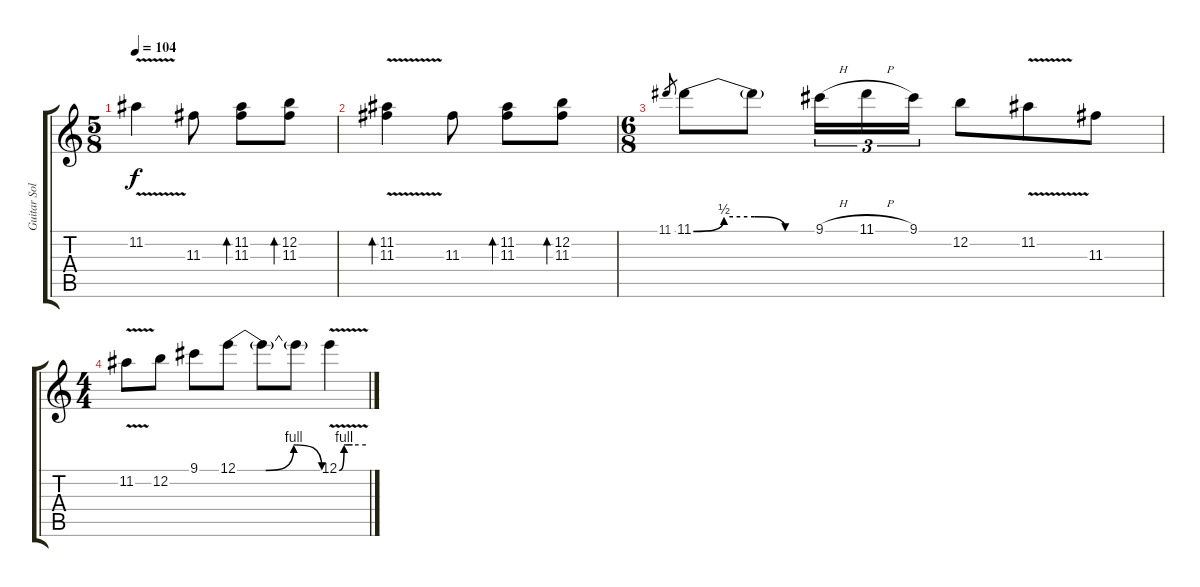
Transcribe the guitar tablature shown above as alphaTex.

\track ("Guitar Solo" "Guitar Sol") {instrument overdrivenguitar}
\staff {score tabs}
\tuning (E4 B3 G3 D3 A2 E2) {hide}
\ts (5 8)
\tempo 104
\clef g2
\ks c
11.2{v}.4{dy f} 11.3.8 (11.2 11.3).8{bd 30} (12.2 11.3).8{bd 30} |
(11.2{v} 11.3{v}).4{bd 30} 11.3.8 (11.2 11.3).8{bd 30} (12.2 11.3).8{bd 30} |
\ts (6 8)
11.1.8{gr} 11.1{be (custom 0 0 15 2 30 2 45 0 60 0)}.8 11.1{t}.8 9.1{h}.16{tu (3 2)} 11.1{h}.16{tu (3 2)} 9.1.16{tu (3 2)} 12.2.8 11.2{v}.8 11.3.8 |
\ts (4 4)
11.2{v}.8 12.2.8 9.1.8 12.1{be (custom 0 0 20 0 40 4 60 0)}.8 12.1{t}.8 12.1{t}.8 12.1{be (custom 0 0 11 4 15 4 30 4 60 4) v}.4
